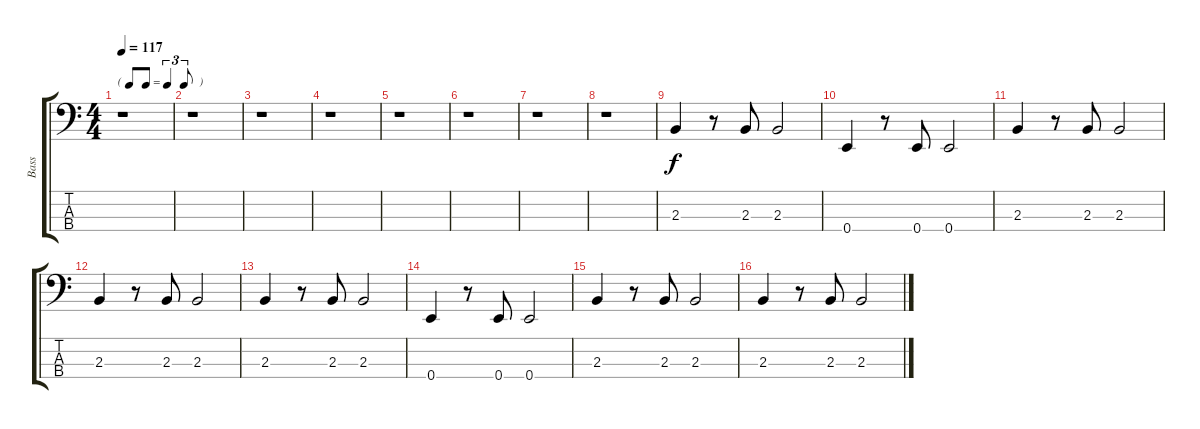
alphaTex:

\track ("Bass" "Bass") {instrument electricbassfinger}
\staff {score tabs}
\tuning (G2 D2 A1 E1) {hide}
\ts (4 4)
\tf triplet8th
\tempo 117
\clef f4
\ks c
r.1{dy f instrument electricbassfinger} |
r.1 |
r.1 |
r.1 |
r.1 |
r.1 |
r.1 |
r.1 |
2.3.4 r.8 2.3.8 2.3.2 |
0.4.4 r.8 0.4.8 0.4.2 |
2.3.4 r.8 2.3.8 2.3.2 |
2.3.4 r.8 2.3.8 2.3.2 |
2.3.4 r.8 2.3.8 2.3.2 |
0.4.4 r.8 0.4.8 0.4.2 |
2.3.4 r.8 2.3.8 2.3.2 |
2.3.4 r.8 2.3.8 2.3.2
